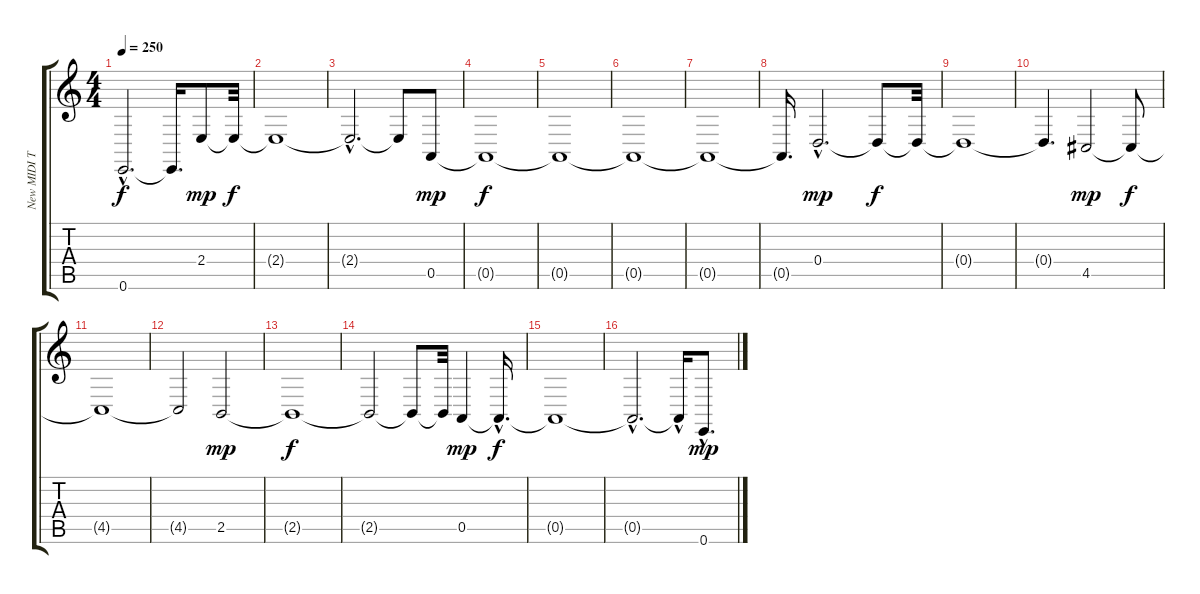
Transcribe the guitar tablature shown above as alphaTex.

\track ("New MIDI Track" "New MIDI T") {instrument percussiveorgan}
\staff {score tabs}
\tuning (E4 B3 G3 D3 A2 E2) {hide}
\ts (4 4)
\tempo 250
\clef g2
\ks c
0.6{hac t}.2{d dy f} 0.6{t}.16{d} 2.4.8{dy mp} 2.4{t}.32{dy f} |
2.4{t}.1 |
2.4{hac t}.2{d} 2.4{t}.8 0.5.8{dy mp} |
0.5{t}.1{dy f} |
0.5{t}.1 |
0.5{t}.1 |
0.5{t}.1 |
0.5{t}.16{d} 0.4{hac}.2{d dy mp} 0.4{t}.8{dy f} 0.4{t}.32 |
0.4{t}.1 |
0.4{t}.4{d} 4.5.2{dy mp} 4.5{t}.8{dy f} |
4.5{t}.1 |
4.5{t}.2 2.5.2{dy mp} |
2.5{t}.1{dy f} |
2.5{t}.2 2.5{t}.8 2.5{t}.32 0.5.4{dy mp} 0.5{hac t}.16{d dy f} |
0.5{t}.1 |
0.5{hac t}.2{d} 0.5{hac t}.16 0.6{hac}.8{d dy mp}
